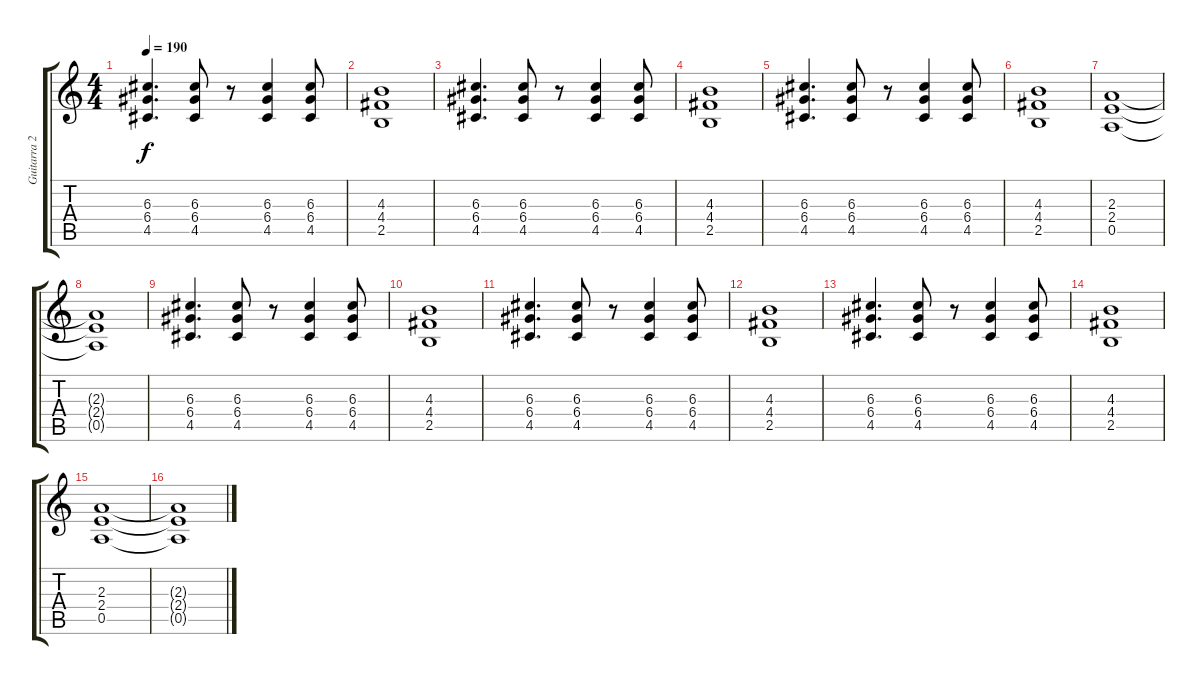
\track ("Guitarra 2" "Guitarra 2") {instrument overdrivenguitar}
\staff {score tabs}
\tuning (E4 B3 G3 D3 A2 E2) {hide}
\ts (4 4)
\tempo 190
\clef g2
\ks c
(6.3 6.4 4.5).4{d dy f} (6.3 6.4 4.5).8 r.8 (6.3 6.4 4.5).4 (6.3 6.4 4.5).8 |
(4.3 4.4 2.5).1 |
(6.3 6.4 4.5).4{d} (6.3 6.4 4.5).8 r.8 (6.3 6.4 4.5).4 (6.3 6.4 4.5).8 |
(4.3 4.4 2.5).1 |
(6.3 6.4 4.5).4{d} (6.3 6.4 4.5).8 r.8 (6.3 6.4 4.5).4 (6.3 6.4 4.5).8 |
(4.3 4.4 2.5).1 |
(2.3 2.4 0.5).1 |
(2.3{t} 2.4{t} 0.5{t}).1 |
(6.3 6.4 4.5).4{d} (6.3 6.4 4.5).8 r.8 (6.3 6.4 4.5).4 (6.3 6.4 4.5).8 |
(4.3 4.4 2.5).1 |
(6.3 6.4 4.5).4{d} (6.3 6.4 4.5).8 r.8 (6.3 6.4 4.5).4 (6.3 6.4 4.5).8 |
(4.3 4.4 2.5).1 |
(6.3 6.4 4.5).4{d} (6.3 6.4 4.5).8 r.8 (6.3 6.4 4.5).4 (6.3 6.4 4.5).8 |
(4.3 4.4 2.5).1 |
(2.3 2.4 0.5).1 |
(2.3{t} 2.4{t} 0.5{t}).1
